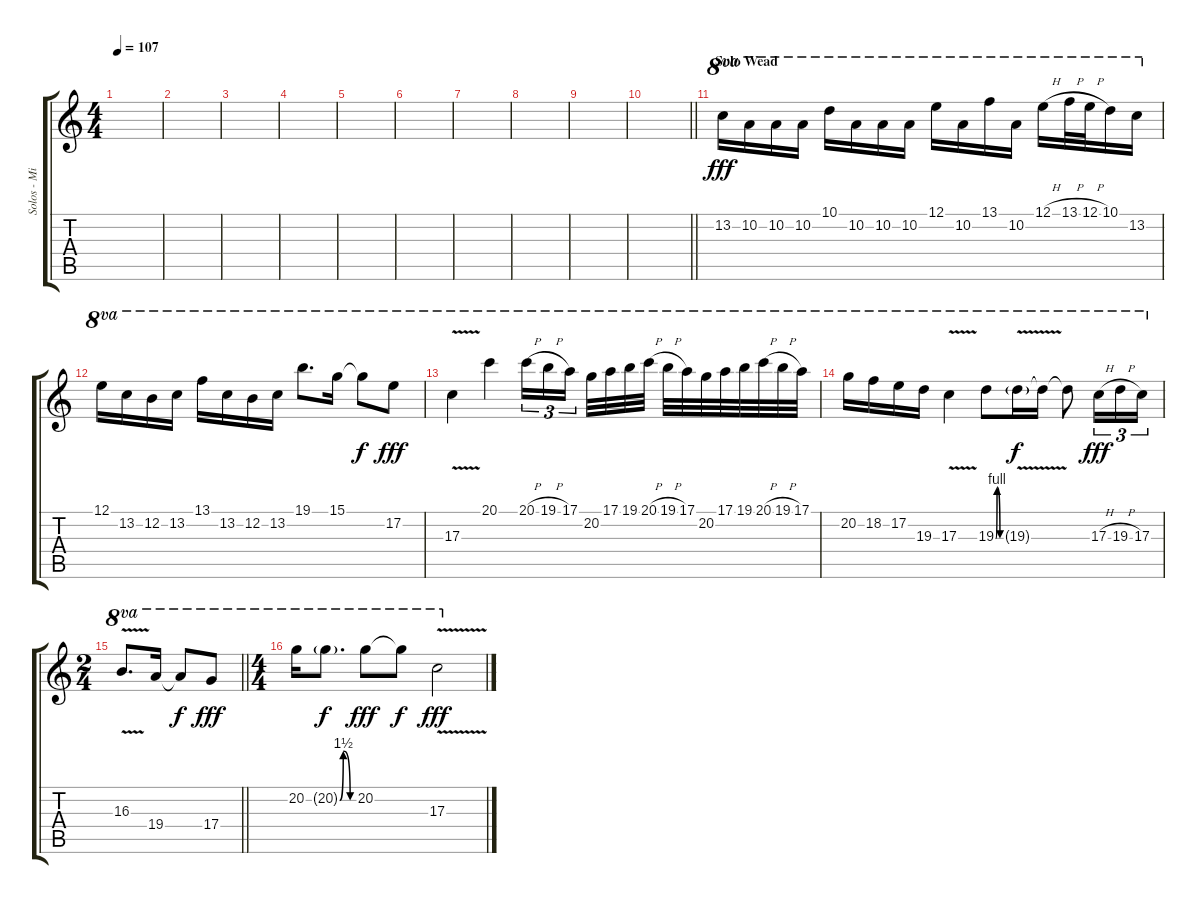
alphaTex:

\track ("Solos - Mike Wead" "Solos - Mi") {instrument distortionguitar}
\staff {score tabs}
\tuning (E4 B3 G3 D3 A2 E2) {hide}
\ts (4 4)
\tempo 107
\clef g2
\ks c
|
|
|
|
|
|
|
|
|
\barLineRight lightlight
|
\section ("" "Solo Wead")
13.2.16{ot 8va dy fff} 10.2.16{ot 8va} 10.2.16{ot 8va} 10.2.16{ot 8va} 10.1.16{ot 8va} 10.2.16{ot 8va} 10.2.16{ot 8va} 10.2.16{ot 8va} 12.1.16{ot 8va} 10.2.16{ot 8va} 13.1.16{ot 8va} 10.2.16{ot 8va} 12.1{h}.16{ot 8va} 13.1{h}.32{ot 8va} 12.1{h}.32{ot 8va} 10.1.16{ot 8va} 13.2.16{ot 8va} |
12.1.16{ot 8va} 13.2.16{ot 8va} 12.2.16{ot 8va} 13.2.16{ot 8va} 13.1.16{ot 8va} 13.2.16{ot 8va} 12.2.16{ot 8va} 13.2.16{ot 8va} 19.1.8{d ot 8va} 15.1.16{ot 8va} 15.1{t}.8{ot 8va dy f} 17.2.8{ot 8va dy fff} |
17.3{v}.4{ot 8va} 20.1.4{ot 8va} 20.1{h}.16{tu (3 2) ot 8va} 19.1{h}.16{tu (3 2) ot 8va} 17.1.16{tu (3 2) ot 8va beam splitsecondary} 20.2.32{ot 8va} 17.1.32{ot 8va} 19.1.32{ot 8va} 20.1{h}.32{ot 8va} 19.1{h}.32{ot 8va} 17.1.32{ot 8va} 20.2.32{ot 8va} 17.1.32{ot 8va} 19.1.32{ot 8va} 20.1{h}.32{ot 8va} 19.1{h}.32{ot 8va} 17.1.32{ot 8va} |
20.2.16{ot 8va} 18.2.16{ot 8va} 17.2.16{ot 8va} 19.3.16{ot 8va} 17.3{v}.4{ot 8va} 19.3{be (custom 0 0 15 4 50 0 60 0)}.8{ot 8va} 19.3{v g}.16{ot 8va dy f} 19.3{t}.16{ot 8va} 19.3{t}.8{ot 8va} 17.3{h}.16{tu (3 2) ot 8va dy fff} 19.3{h}.16{tu (3 2) ot 8va} 17.3.16{tu (3 2) ot 8va} |
\ts (2 4)
\barLineRight lightlight
16.3{v}.8{d ot 8va} 19.4.16{ot 8va} 19.4{t}.8{ot 8va dy f} 17.4.8{ot 8va dy fff} |
\ts (4 4)
20.2.16{ot 8va} 20.2{be (custom 0 0 15 6 45 0 60 0) g}.8{d ot 8va dy f} 20.2.8{ot 8va dy fff} 20.2{t}.8{ot 8va dy f} 17.3{v}.2{ot 8va dy fff}
